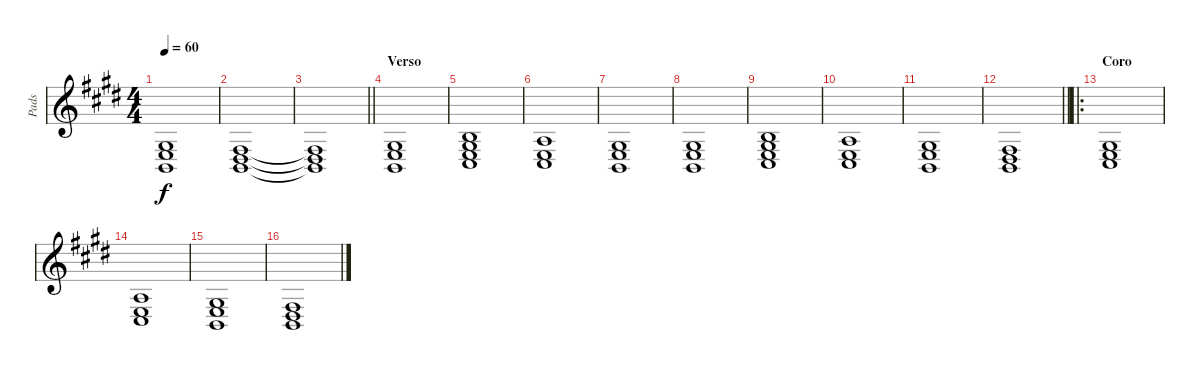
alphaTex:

\track ("Pads" "Pads") {instrument pad4choir}
\staff {score}
\tuning (E4 B3 G3 D3 A2 E2) {hide}
\ts (4 4)
\tempo 60
\clef g2
\ks e
(1.3 2.4 2.5).1{dy f} |
(4.4 6.5 7.6).1 |
\barLineRight lightlight
(4.4{t} 6.5{t} 7.6{t}).1 |
\section ("" "Verso")
(1.3 2.4 2.5).1 |
(0.2 1.3 2.4 4.5).1 |
(2.3 2.4 4.5).1 |
(1.3 2.4 2.5).1 |
(1.3 2.4 2.5).1 |
(0.2 1.3 2.4 4.5).1 |
(2.3 2.4 4.5).1 |
(1.3 2.4 2.5).1 |
\barLineRight lightlight
(4.4 6.5 7.6).1 |
\ro
\section ("" "Coro")
(1.3 2.4 4.5).1 |
(2.3 2.4 4.5).1 |
(1.3 2.4 2.5).1 |
(4.4 6.5 7.6).1
